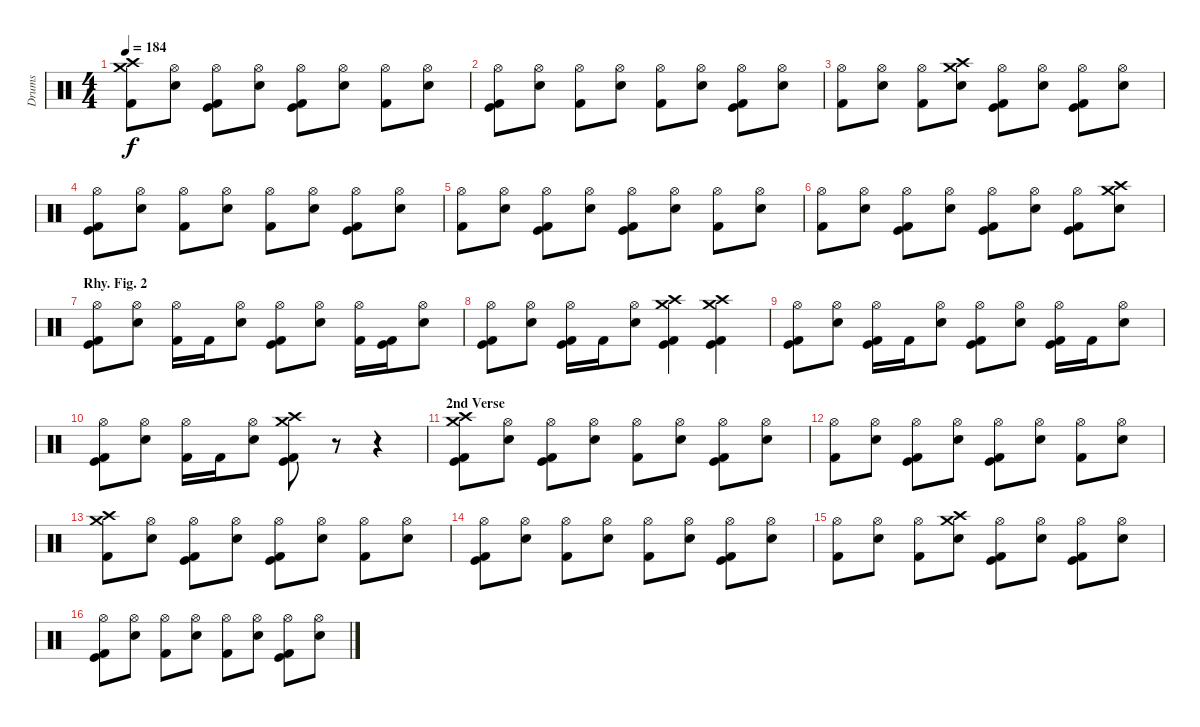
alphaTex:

\track ("Drums" "Drums") {instrument percussion}
\staff {score}
\articulation defaults
\ts (4 4)
\tempo 184
\clef neutral
\ks c
("Crash high (hit)" "Crash medium (hit)" "Kick (hit) 2").8{dy f} ("Hi-Hat (open)" "Snare (hit) 2").8 ("Hi-Hat (open)" "Kick (hit)" "Kick (hit) 2").8 ("Hi-Hat (open)" "Snare (hit) 2").8 ("Hi-Hat (open)" "Kick (hit)" "Kick (hit) 2").8 ("Hi-Hat (open)" "Snare (hit) 2").8 ("Hi-Hat (open)" "Kick (hit) 2").8 ("Hi-Hat (open)" "Snare (hit) 2").8 |
("Hi-Hat (open)" "Kick (hit)" "Kick (hit) 2").8 ("Hi-Hat (open)" "Snare (hit) 2").8 ("Hi-Hat (open)" "Kick (hit) 2").8 ("Hi-Hat (open)" "Snare (hit) 2").8 ("Hi-Hat (open)" "Kick (hit) 2").8 ("Hi-Hat (open)" "Snare (hit) 2").8 ("Hi-Hat (open)" "Kick (hit)" "Kick (hit) 2").8 ("Hi-Hat (open)" "Snare (hit) 2").8 |
("Hi-Hat (open)" "Kick (hit) 2").8 ("Hi-Hat (open)" "Snare (hit) 2").8 ("Hi-Hat (open)" "Kick (hit) 2").8 ("Crash high (hit)" "Crash medium (hit)" "Snare (hit) 2").8 ("Hi-Hat (open)" "Kick (hit)" "Kick (hit) 2").8 ("Hi-Hat (open)" "Snare (hit) 2").8 ("Hi-Hat (open)" "Kick (hit)" "Kick (hit) 2").8 ("Hi-Hat (open)" "Snare (hit) 2").8 |
("Hi-Hat (open)" "Kick (hit)" "Kick (hit) 2").8 ("Hi-Hat (open)" "Snare (hit) 2").8 ("Hi-Hat (open)" "Kick (hit) 2").8 ("Hi-Hat (open)" "Snare (hit) 2").8 ("Hi-Hat (open)" "Kick (hit) 2").8 ("Hi-Hat (open)" "Snare (hit) 2").8 ("Hi-Hat (open)" "Kick (hit)" "Kick (hit) 2").8 ("Hi-Hat (open)" "Snare (hit) 2").8 |
("Hi-Hat (open)" "Kick (hit) 2").8 ("Hi-Hat (open)" "Snare (hit) 2").8 ("Hi-Hat (open)" "Kick (hit)" "Kick (hit) 2").8 ("Hi-Hat (open)" "Snare (hit) 2").8 ("Hi-Hat (open)" "Kick (hit)" "Kick (hit) 2").8 ("Hi-Hat (open)" "Snare (hit) 2").8 ("Hi-Hat (open)" "Kick (hit) 2").8 ("Hi-Hat (open)" "Snare (hit) 2").8 |
("Hi-Hat (open)" "Kick (hit) 2").8 ("Hi-Hat (open)" "Snare (hit) 2").8 ("Hi-Hat (open)" "Kick (hit)" "Kick (hit) 2").8 ("Hi-Hat (open)" "Snare (hit) 2").8 ("Hi-Hat (open)" "Kick (hit)" "Kick (hit) 2").8 ("Hi-Hat (open)" "Snare (hit) 2").8 ("Hi-Hat (open)" "Kick (hit)" "Kick (hit) 2").8 ("Crash high (hit)" "Crash medium (hit)" "Snare (hit) 2").8 |
\section ("" "Rhy. Fig. 2")
("Hi-Hat (open)" "Kick (hit)" "Kick (hit) 2").8 ("Hi-Hat (open)" "Snare (hit) 2").8 ("Hi-Hat (open)" "Kick (hit) 2").16 "Kick (hit) 2".16 ("Hi-Hat (open)" "Snare (hit) 2").8 ("Hi-Hat (open)" "Kick (hit)" "Kick (hit) 2").8 ("Hi-Hat (open)" "Snare (hit) 2").8 ("Hi-Hat (open)" "Kick (hit) 2").16 ("Kick (hit)" "Kick (hit) 2").16 ("Hi-Hat (open)" "Snare (hit) 2").8 |
("Hi-Hat (open)" "Kick (hit)" "Kick (hit) 2").8 ("Hi-Hat (open)" "Snare (hit) 2").8 ("Hi-Hat (open)" "Kick (hit)" "Kick (hit) 2").16 "Kick (hit) 2".16 ("Hi-Hat (open)" "Snare (hit) 2").8 ("Crash high (hit)" "Crash medium (hit)" "Kick (hit)" "Kick (hit) 2").4 ("Crash high (hit)" "Crash medium (hit)" "Kick (hit)" "Kick (hit) 2").4 |
("Hi-Hat (open)" "Kick (hit)" "Kick (hit) 2").8 ("Hi-Hat (open)" "Snare (hit) 2").8 ("Hi-Hat (open)" "Kick (hit)" "Kick (hit) 2").16 "Kick (hit) 2".16 ("Hi-Hat (open)" "Snare (hit) 2").8 ("Hi-Hat (open)" "Kick (hit)" "Kick (hit) 2").8 ("Hi-Hat (open)" "Snare (hit) 2").8 ("Hi-Hat (open)" "Kick (hit)" "Kick (hit) 2").16 "Kick (hit) 2".16 ("Hi-Hat (open)" "Snare (hit) 2").8 |
("Hi-Hat (open)" "Kick (hit)" "Kick (hit) 2").8 ("Hi-Hat (open)" "Snare (hit) 2").8 ("Hi-Hat (open)" "Kick (hit) 2").16 "Kick (hit) 2".16 ("Hi-Hat (open)" "Snare (hit) 2").8 ("Crash high (hit)" "Crash medium (hit)" "Kick (hit)" "Kick (hit) 2").8 r.8 r.4 |
\section ("" "2nd Verse")
("Crash high (hit)" "Crash medium (hit)" "Kick (hit)" "Kick (hit) 2").8 ("Hi-Hat (open)" "Snare (hit) 2").8 ("Hi-Hat (open)" "Kick (hit)" "Kick (hit) 2").8 ("Hi-Hat (open)" "Snare (hit) 2").8 ("Hi-Hat (open)" "Kick (hit) 2").8 ("Hi-Hat (open)" "Snare (hit) 2").8 ("Hi-Hat (open)" "Kick (hit)" "Kick (hit) 2").8 ("Hi-Hat (open)" "Snare (hit) 2").8 |
("Hi-Hat (open)" "Kick (hit) 2").8 ("Hi-Hat (open)" "Snare (hit) 2").8 ("Hi-Hat (open)" "Kick (hit)" "Kick (hit) 2").8 ("Hi-Hat (open)" "Snare (hit) 2").8 ("Hi-Hat (open)" "Kick (hit)" "Kick (hit) 2").8 ("Hi-Hat (open)" "Snare (hit) 2").8 ("Hi-Hat (open)" "Kick (hit) 2").8 ("Hi-Hat (open)" "Snare (hit) 2").8 |
("Crash high (hit)" "Crash medium (hit)" "Kick (hit) 2").8 ("Hi-Hat (open)" "Snare (hit) 2").8 ("Hi-Hat (open)" "Kick (hit)" "Kick (hit) 2").8 ("Hi-Hat (open)" "Snare (hit) 2").8 ("Hi-Hat (open)" "Kick (hit)" "Kick (hit) 2").8 ("Hi-Hat (open)" "Snare (hit) 2").8 ("Hi-Hat (open)" "Kick (hit) 2").8 ("Hi-Hat (open)" "Snare (hit) 2").8 |
("Hi-Hat (open)" "Kick (hit)" "Kick (hit) 2").8 ("Hi-Hat (open)" "Snare (hit) 2").8 ("Hi-Hat (open)" "Kick (hit) 2").8 ("Hi-Hat (open)" "Snare (hit) 2").8 ("Hi-Hat (open)" "Kick (hit) 2").8 ("Hi-Hat (open)" "Snare (hit) 2").8 ("Hi-Hat (open)" "Kick (hit)" "Kick (hit) 2").8 ("Hi-Hat (open)" "Snare (hit) 2").8 |
("Hi-Hat (open)" "Kick (hit) 2").8 ("Hi-Hat (open)" "Snare (hit) 2").8 ("Hi-Hat (open)" "Kick (hit) 2").8 ("Crash high (hit)" "Crash medium (hit)" "Snare (hit) 2").8 ("Hi-Hat (open)" "Kick (hit)" "Kick (hit) 2").8 ("Hi-Hat (open)" "Snare (hit) 2").8 ("Hi-Hat (open)" "Kick (hit)" "Kick (hit) 2").8 ("Hi-Hat (open)" "Snare (hit) 2").8 |
("Hi-Hat (open)" "Kick (hit)" "Kick (hit) 2").8 ("Hi-Hat (open)" "Snare (hit) 2").8 ("Hi-Hat (open)" "Kick (hit) 2").8 ("Hi-Hat (open)" "Snare (hit) 2").8 ("Hi-Hat (open)" "Kick (hit) 2").8 ("Hi-Hat (open)" "Snare (hit) 2").8 ("Hi-Hat (open)" "Kick (hit)" "Kick (hit) 2").8 ("Hi-Hat (open)" "Snare (hit) 2").8
